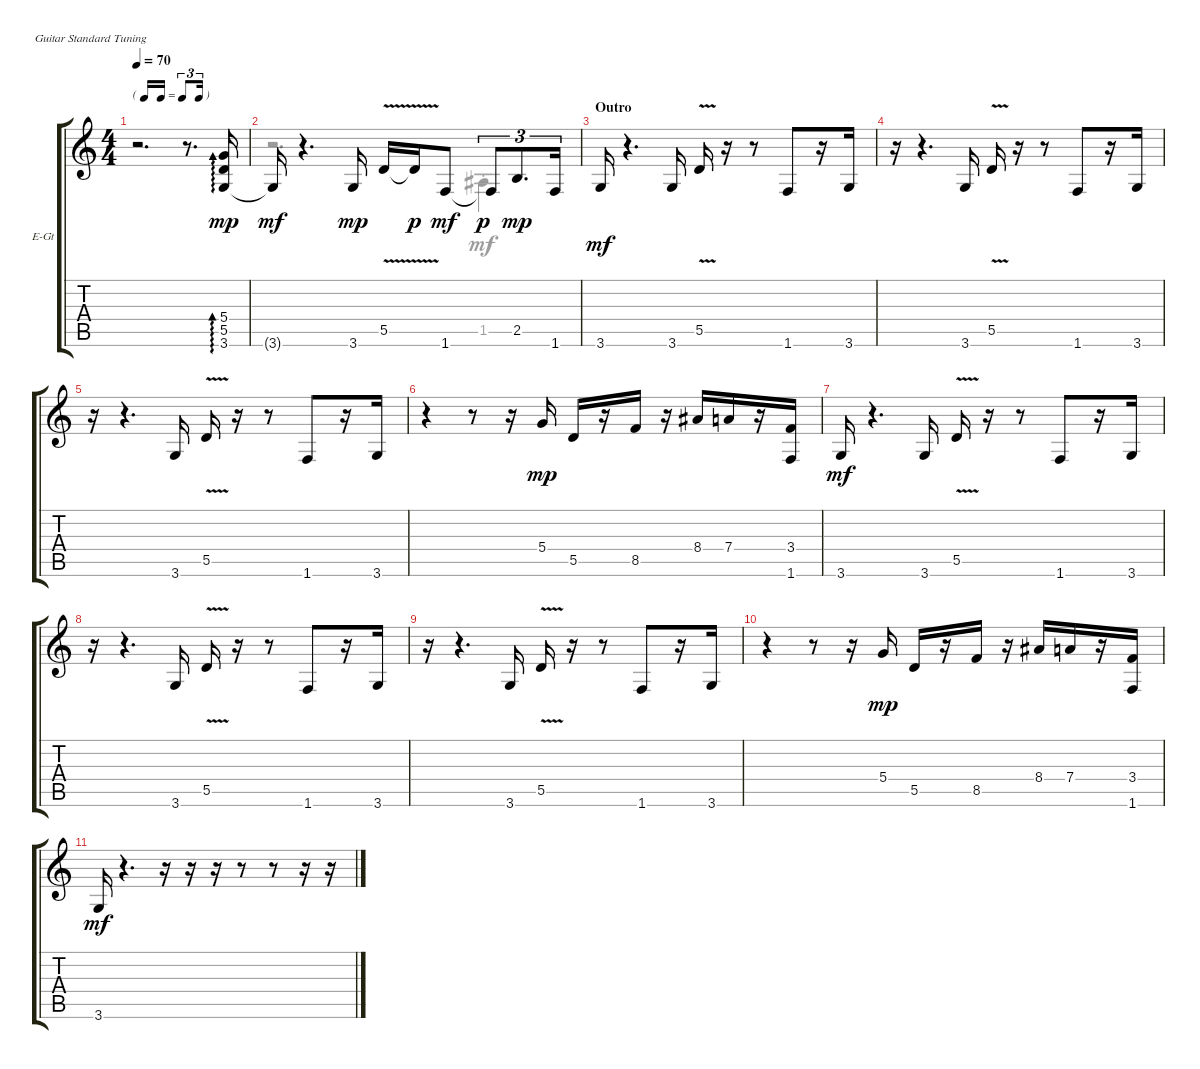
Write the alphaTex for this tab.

\bracketExtendMode groupsimilarinstruments
\firstSystemTrackNameOrientation horizontal
\otherSystemsTrackNameOrientation horizontal
\track ("LGuitar" "E-Gt") {instrument electricguitarclean}
\staff {score tabs}
\tuning (E4 B3 G3 D3 A2 E2)
\voice
\ts (4 4)
\tf triplet16th
\tempo 70
\clef g2
\ks aminor
r.2{d dy mf} r.8{d} (3.6 5.5 5.4).16{ad 0 dy mp} |
3.6{t}.16{dy mf} r.4{d} 3.6.16{dy mp} 5.5{v}.16 5.5{t}.16{dy p} 1.6.8{dy mf} 1.6{t}.8{tu (3 2) dy p} 2.5.8{d tu (3 2) dy mp} 1.6.16{tu (3 2)} |
\section ("" "Outro")
3.6.16{dy mf} r.4{d} 3.6.16 5.5{v}.16 r.16 r.8 1.6.8 r.16 3.6.16 |
r.16 r.4{d} 3.6.16 5.5{v}.16 r.16 r.8 1.6.8 r.16 3.6.16 |
r.16 r.4{d} 3.6.16 5.5{v}.16 r.16 r.8 1.6.8 r.16 3.6.16 |
r.4 r.8 r.16 5.4.16{dy mp} 5.5.16 r.16 8.5.16 r.16 8.4.16 7.4.16 r.16 (1.6 3.4).16 |
3.6.16{dy mf} r.4{d} 3.6.16 5.5{v}.16 r.16 r.8 1.6.8 r.16 3.6.16 |
r.16 r.4{d} 3.6.16 5.5{v}.16 r.16 r.8 1.6.8 r.16 3.6.16 |
r.16 r.4{d} 3.6.16 5.5{v}.16 r.16 r.8 1.6.8 r.16 3.6.16 |
r.4 r.8 r.16 5.4.16{dy mp} 5.5.16 r.16 8.5.16 r.16 8.4.16 7.4.16 r.16 (1.6 3.4).16 |
3.6.16{dy mf} r.4{d} r.16 r.16 r.16 r.8 r.8 r.16 r.16 |
\voice
\clef g2
\ottava regular
\simile none
\ks aminor
|
r.2{d} 1.5{st}.4 |
|
|
|
|
|
|
|
|
|
